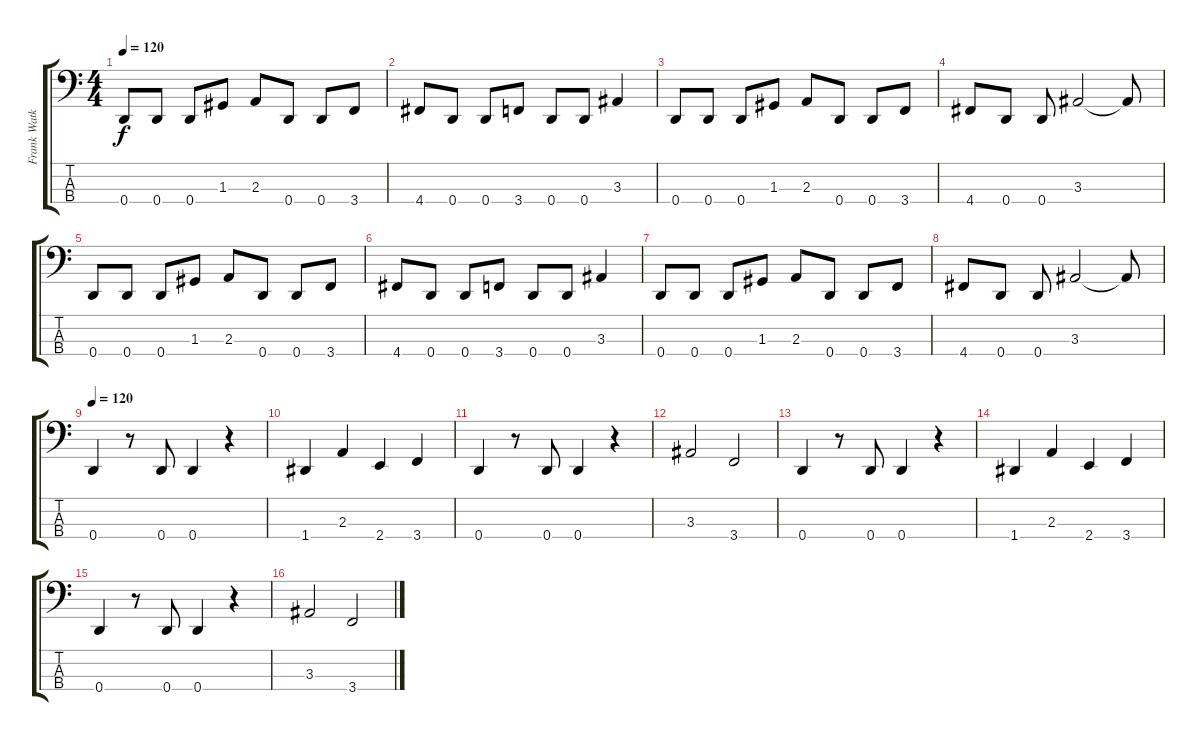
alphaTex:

\track ("Frank Watkins (Bass)" "Frank Watk") {instrument electricbassfinger}
\staff {score tabs}
\tuning (F2 C2 G1 D1) {hide}
\ts (4 4)
\tempo 120
\clef f4
\ks c
0.4.8{dy f} 0.4.8 0.4.8 1.3.8 2.3.8 0.4.8 0.4.8 3.4.8 |
4.4.8 0.4.8 0.4.8 3.4.8 0.4.8 0.4.8 3.3.4 |
0.4.8 0.4.8 0.4.8 1.3.8 2.3.8 0.4.8 0.4.8 3.4.8 |
4.4.8 0.4.8 0.4.8 3.3.2 3.3{t}.8 |
0.4.8 0.4.8 0.4.8 1.3.8 2.3.8 0.4.8 0.4.8 3.4.8 |
4.4.8 0.4.8 0.4.8 3.4.8 0.4.8 0.4.8 3.3.4 |
0.4.8 0.4.8 0.4.8 1.3.8 2.3.8 0.4.8 0.4.8 3.4.8 |
4.4.8 0.4.8 0.4.8 3.3.2 3.3{t}.8 |
\tempo 120
0.4.4 r.8 0.4.8 0.4.4 r.4 |
1.4.4 2.3.4 2.4.4 3.4.4 |
0.4.4 r.8 0.4.8 0.4.4 r.4 |
3.3.2 3.4.2 |
0.4.4 r.8 0.4.8 0.4.4 r.4 |
1.4.4 2.3.4 2.4.4 3.4.4 |
0.4.4 r.8 0.4.8 0.4.4 r.4 |
3.3.2 3.4.2
